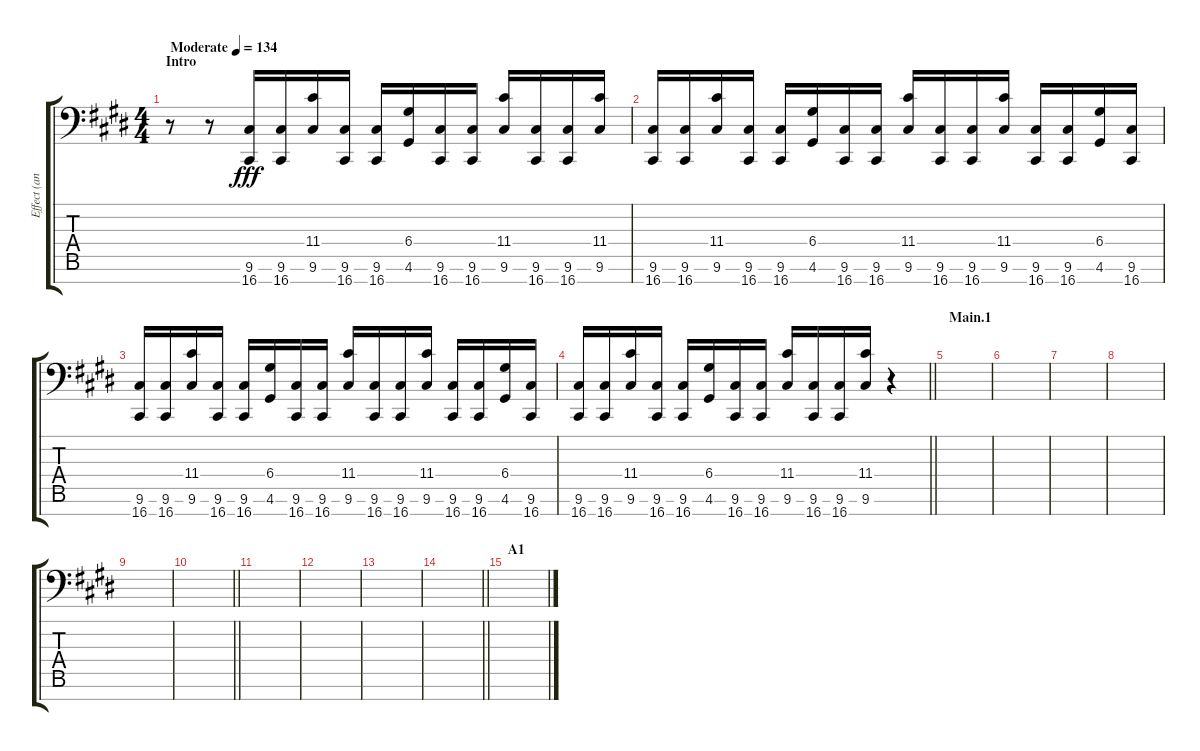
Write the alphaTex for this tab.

\track ("Effect (an example only)" "Effect (an") {instrument drawbarorgan}
\staff {score tabs}
\tuning (E4 B3 G3 D3 A2 E2 A0) {hide}
\ts (4 4)
\section ("" "Intro")
\tempo (134 "Moderate")
\clef f4
\ks e
r.8{dy fff volume 1 instrument drawbarorgan} r.8{volume 16} (9.6 16.7).16 (9.6 16.7).16 (11.4 9.6).16 (9.6 16.7).16 (9.6 16.7).16 (6.4 4.6).16 (9.6 16.7).16 (9.6 16.7).16 (11.4 9.6).16 (9.6 16.7).16 (9.6 16.7).16 (11.4 9.6).16 |
(9.6 16.7).16 (9.6 16.7).16 (11.4 9.6).16 (9.6 16.7).16 (9.6 16.7).16 (6.4 4.6).16 (9.6 16.7).16 (9.6 16.7).16 (11.4 9.6).16 (9.6 16.7).16 (9.6 16.7).16 (11.4 9.6).16 (9.6 16.7).16 (9.6 16.7).16 (6.4 4.6).16 (9.6 16.7).16 |
(9.6 16.7).16 (9.6 16.7).16 (11.4 9.6).16 (9.6 16.7).16 (9.6 16.7).16 (6.4 4.6).16 (9.6 16.7).16 (9.6 16.7).16 (11.4 9.6).16 (9.6 16.7).16 (9.6 16.7).16 (11.4 9.6).16 (9.6 16.7).16 (9.6 16.7).16 (6.4 4.6).16 (9.6 16.7).16 |
\barLineRight lightlight
(9.6 16.7).16 (9.6 16.7).16 (11.4 9.6).16 (9.6 16.7).16 (9.6 16.7).16 (6.4 4.6).16 (9.6 16.7).16 (9.6 16.7).16 (11.4 9.6).16 (9.6 16.7).16 (9.6 16.7).16 (11.4 9.6).16 r.4 |
\section ("" "Main.1")
|
|
|
|
|
\barLineRight lightlight
|
|
|
|
\barLineRight lightlight
|
\section ("" "A1")
